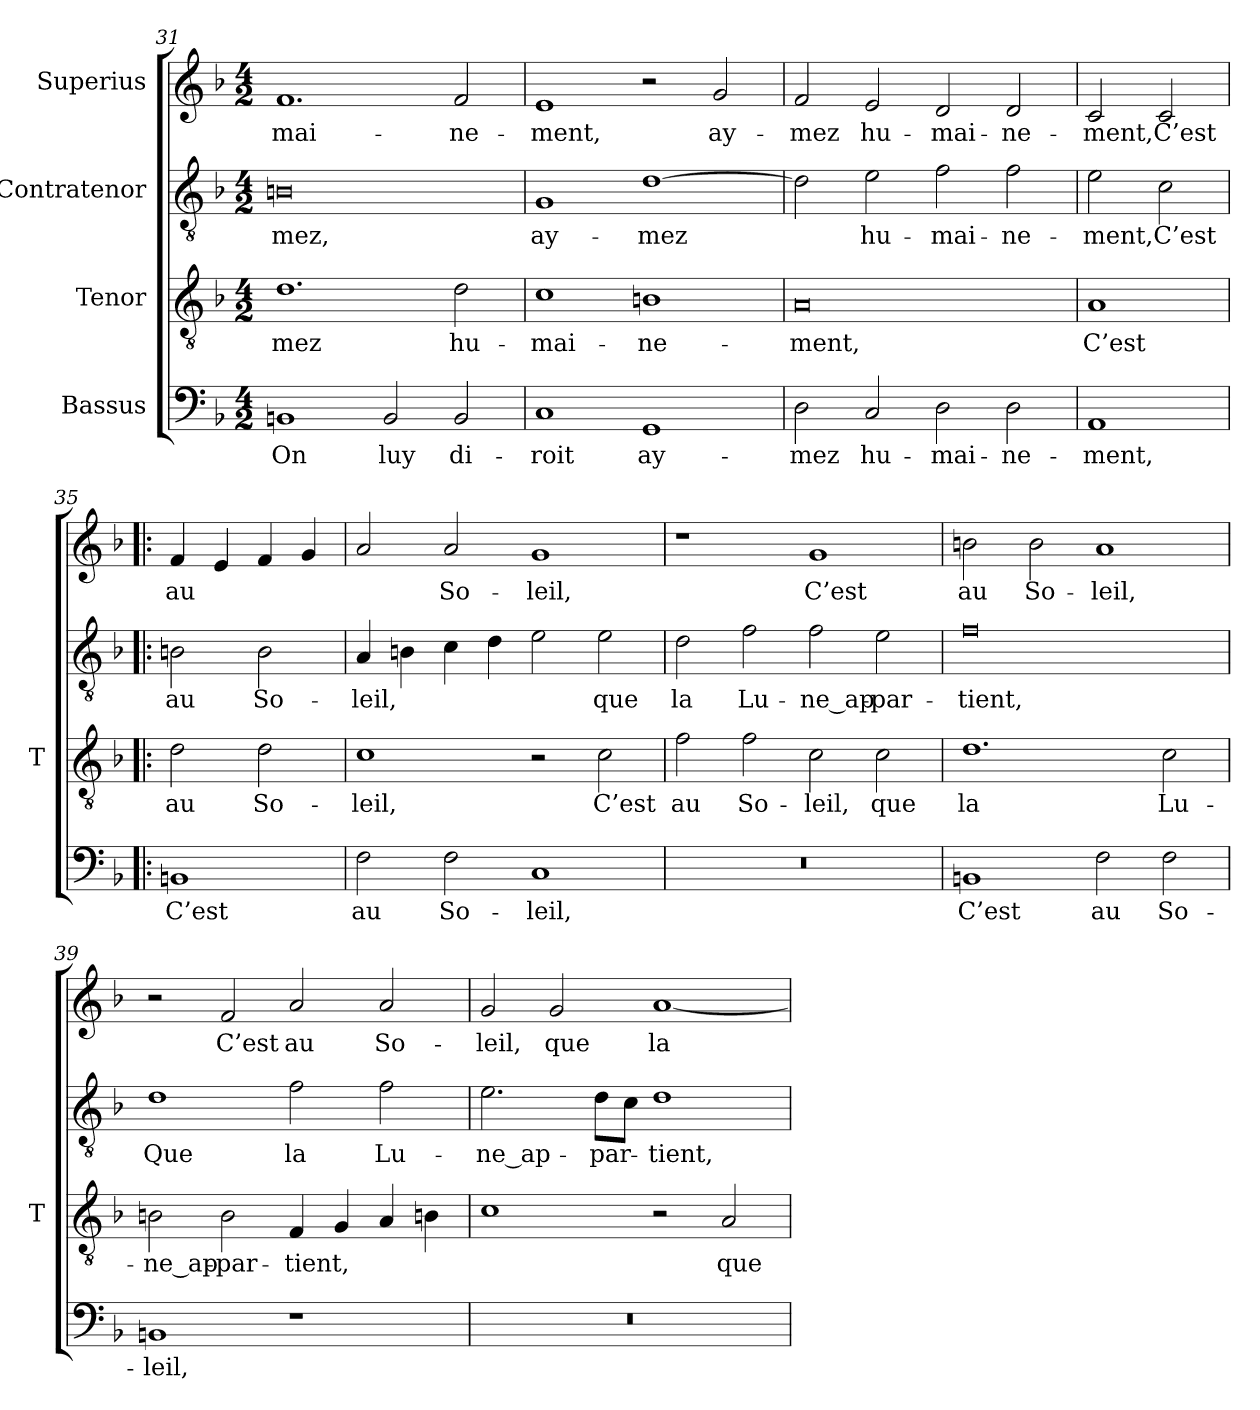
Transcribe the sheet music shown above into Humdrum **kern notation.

**kern	**text	**kern	**text	**kern	**text	**kern	**text
*part4	*part4	*part3	*part3	*part2	*part2	*part1	*part1
*staff4	*staff4	*staff3	*staff3	*staff2	*staff2	*staff1	*staff1
*I"Bassus	*	*I"Tenor	*	*I"Contratenor	*	*I"Superius	*
*	*	*I'T	*	*	*	*	*
*clefF4	*	*clefGv2	*	*clefGv2	*	*clefG2	*
*k[b-]	*	*k[b-]	*	*k[b-]	*	*k[b-]	*
*M4/2	*	*M4/2	*	*M4/2	*	*M4/2	*
=31	=31	=31	=31	=31	=31	=31	=31
1BBn	-On	1.d	-mez	0Bn	-mez,	1.f	mai-
2BB	-luy	.	.	.	.	.	.
2BB	di-	2d	hu-	.	.	2f	ne-
=32	=32	=32	=32	=32	=32	=32	=32
1C	-roit	1c	mai-	1G	ay-	1e	-ment,
1GG	ay-	1Bn	ne-	[1d	-mez	2r	.
.	.	.	.	.	.	2g	ay-
=33	=33	=33	=33	=33	=33	=33	=33
2D	-mez	0A	-ment,	2d]	.	2f	-mez
2C	hu-	.	.	2e	hu-	2e	hu-
2D	mai-	.	.	2f	mai-	2d	mai-
2D	ne-	.	.	2f	ne-	2d	ne-
=34	=34	=34	=34	=34	=34	=34	=34
1AA	-ment,	1A	-C’est	2e	-ment,	2c	-ment,
.	.	.	.	2c	-C’est	2c	-C’est
=35!|:	=35!|:	=35!|:	=35!|:	=35!|:	=35!|:	=35!|:	=35!|:
1BBn	-C’est	2d	-au	2Bn	-au	4f	-au
.	.	.	.	.	.	4e	.
.	.	2d	So-	2B	So-	4f	.
.	.	.	.	.	.	4g	.
=36	=36	=36	=36	=36	=36	=36	=36
2F	-au	1c	-leil,	4A	-leil,	2a	.
.	.	.	.	4Bn	.	.	.
2F	So-	.	.	4c	.	2a	So-
.	.	.	.	4d	.	.	.
1C	-leil,	2r	.	2e	.	1g	-leil,
.	.	2c	-C’est	2e	-que	.	.
=37	=37	=37	=37	=37	=37	=37	=37
0r	.	2f	-au	2d	-la	1r	.
.	.	2f	So-	2f	Lu-	.	.
.	.	2c	-leil,	2f	ne_ap-	1g	-C’est
.	.	2c	-que	2e	par-	.	.
=38	=38	=38	=38	=38	=38	=38	=38
1BBn	-C’est	1.d	-la	0f	-tient,	2bn	-au
.	.	.	.	.	.	2b	So-
2F	-au	.	.	.	.	1a	-leil,
2F	So-	2c	Lu-	.	.	.	.
=39	=39	=39	=39	=39	=39	=39	=39
1BBn	-leil,	2Bn	ne_ap-	1d	-Que	2r	.
.	.	2B	par-	.	.	2f	-C’est
1r	.	4F	-tient,	2f	-la	2a	-au
.	.	4G	.	.	.	.	.
.	.	4A	.	2f	Lu-	2a	So-
.	.	4Bn	.	.	.	.	.
=40	=40	=40	=40	=40	=40	=40	=40
0r	.	1c	.	2.e	ne_ap-	2g	-leil,
.	.	.	.	.	.	2g	-que
.	.	.	.	8dL	par-	.	.
.	.	.	.	8cJ	.	.	.
.	.	2r	.	1d	-tient,	[1a	-la
.	.	2A	-que	.	.	.	.
=	=	=	=	=	=	=	=
*-	*-	*-	*-	*-	*-	*-	*-
